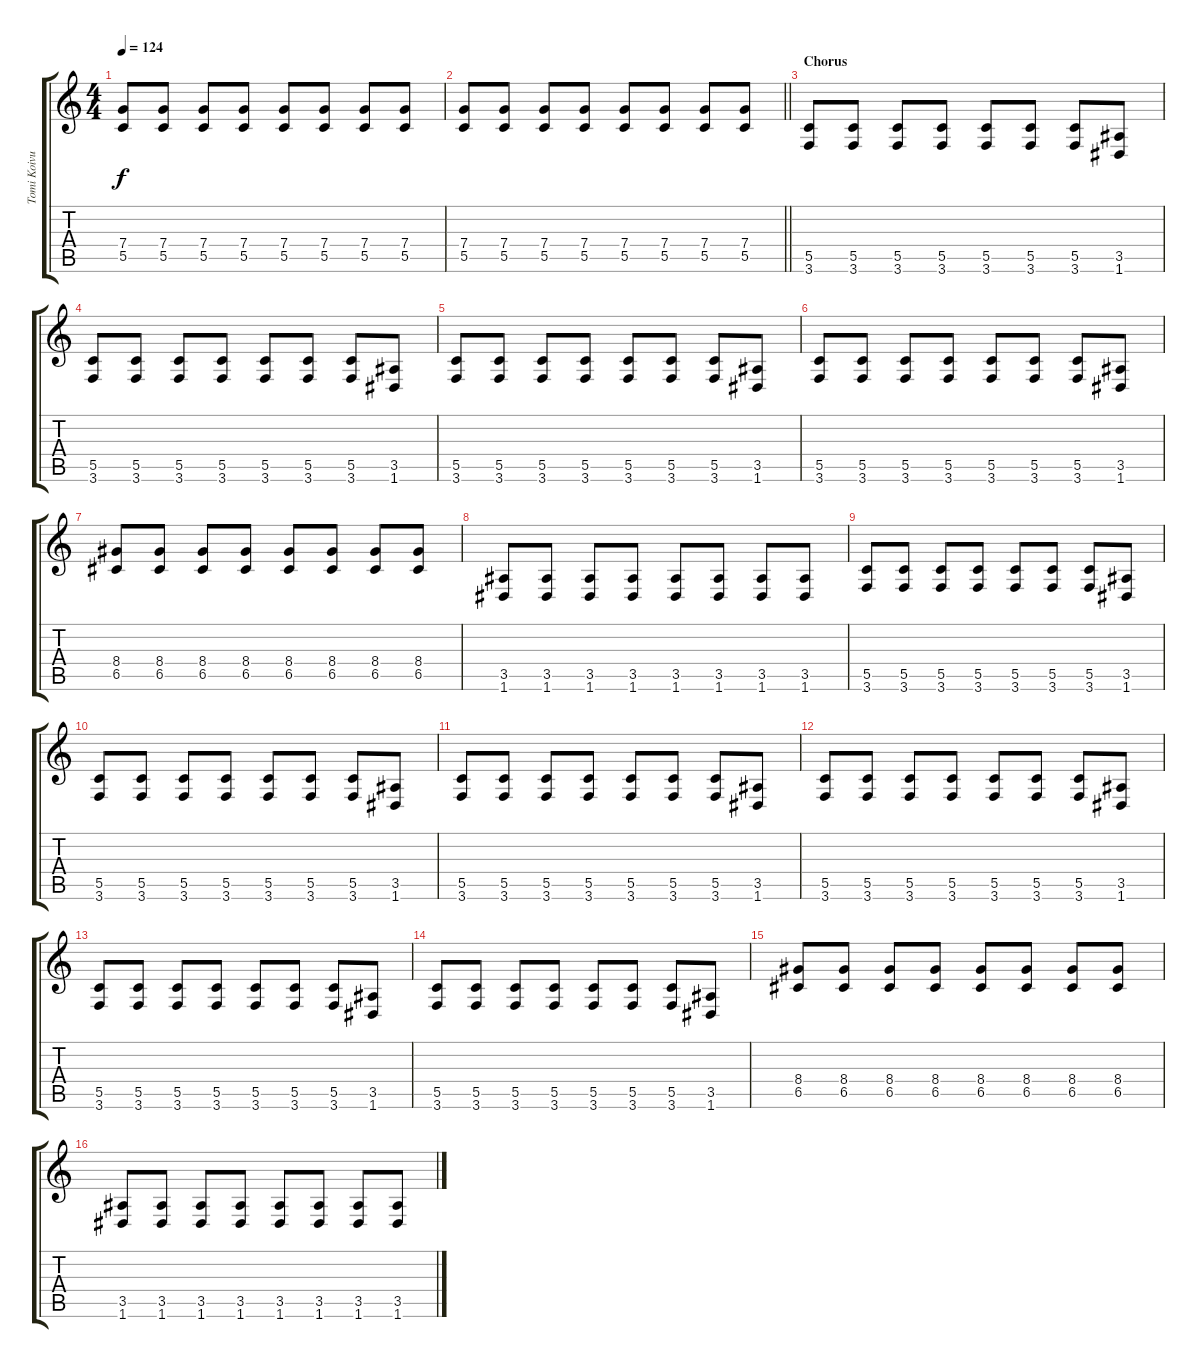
\track ("Tomi Koivusaari" "Tomi Koivu") {instrument distortionguitar}
\staff {score tabs}
\tuning (D4 A3 F3 C3 G2 D2) {hide}
\ts (4 4)
\tempo 124
\clef g2
\ks c
(7.4 5.5).8{dy f} (7.4 5.5).8 (7.4 5.5).8 (7.4 5.5).8 (7.4 5.5).8 (7.4 5.5).8 (7.4 5.5).8 (7.4 5.5).8 |
\barLineRight lightlight
(7.4 5.5).8 (7.4 5.5).8 (7.4 5.5).8 (7.4 5.5).8 (7.4 5.5).8 (7.4 5.5).8 (7.4 5.5).8 (7.4 5.5).8 |
\section ("" "Chorus")
(5.5 3.6).8 (5.5 3.6).8 (5.5 3.6).8 (5.5 3.6).8 (5.5 3.6).8 (5.5 3.6).8 (5.5 3.6).8 (3.5 1.6).8 |
(5.5 3.6).8 (5.5 3.6).8 (5.5 3.6).8 (5.5 3.6).8 (5.5 3.6).8 (5.5 3.6).8 (5.5 3.6).8 (3.5 1.6).8 |
(5.5 3.6).8 (5.5 3.6).8 (5.5 3.6).8 (5.5 3.6).8 (5.5 3.6).8 (5.5 3.6).8 (5.5 3.6).8 (3.5 1.6).8 |
(5.5 3.6).8 (5.5 3.6).8 (5.5 3.6).8 (5.5 3.6).8 (5.5 3.6).8 (5.5 3.6).8 (5.5 3.6).8 (3.5 1.6).8 |
(8.4 6.5).8 (8.4 6.5).8 (8.4 6.5).8 (8.4 6.5).8 (8.4 6.5).8 (8.4 6.5).8 (8.4 6.5).8 (8.4 6.5).8 |
(3.5 1.6).8 (3.5 1.6).8 (3.5 1.6).8 (3.5 1.6).8 (3.5 1.6).8 (3.5 1.6).8 (3.5 1.6).8 (3.5 1.6).8 |
(5.5 3.6).8 (5.5 3.6).8 (5.5 3.6).8 (5.5 3.6).8 (5.5 3.6).8 (5.5 3.6).8 (5.5 3.6).8 (3.5 1.6).8 |
(5.5 3.6).8 (5.5 3.6).8 (5.5 3.6).8 (5.5 3.6).8 (5.5 3.6).8 (5.5 3.6).8 (5.5 3.6).8 (3.5 1.6).8 |
(5.5 3.6).8 (5.5 3.6).8 (5.5 3.6).8 (5.5 3.6).8 (5.5 3.6).8 (5.5 3.6).8 (5.5 3.6).8 (3.5 1.6).8 |
(5.5 3.6).8 (5.5 3.6).8 (5.5 3.6).8 (5.5 3.6).8 (5.5 3.6).8 (5.5 3.6).8 (5.5 3.6).8 (3.5 1.6).8 |
(5.5 3.6).8 (5.5 3.6).8 (5.5 3.6).8 (5.5 3.6).8 (5.5 3.6).8 (5.5 3.6).8 (5.5 3.6).8 (3.5 1.6).8 |
(5.5 3.6).8 (5.5 3.6).8 (5.5 3.6).8 (5.5 3.6).8 (5.5 3.6).8 (5.5 3.6).8 (5.5 3.6).8 (3.5 1.6).8 |
(8.4 6.5).8 (8.4 6.5).8 (8.4 6.5).8 (8.4 6.5).8 (8.4 6.5).8 (8.4 6.5).8 (8.4 6.5).8 (8.4 6.5).8 |
(3.5 1.6).8 (3.5 1.6).8 (3.5 1.6).8 (3.5 1.6).8 (3.5 1.6).8 (3.5 1.6).8 (3.5 1.6).8 (3.5 1.6).8
